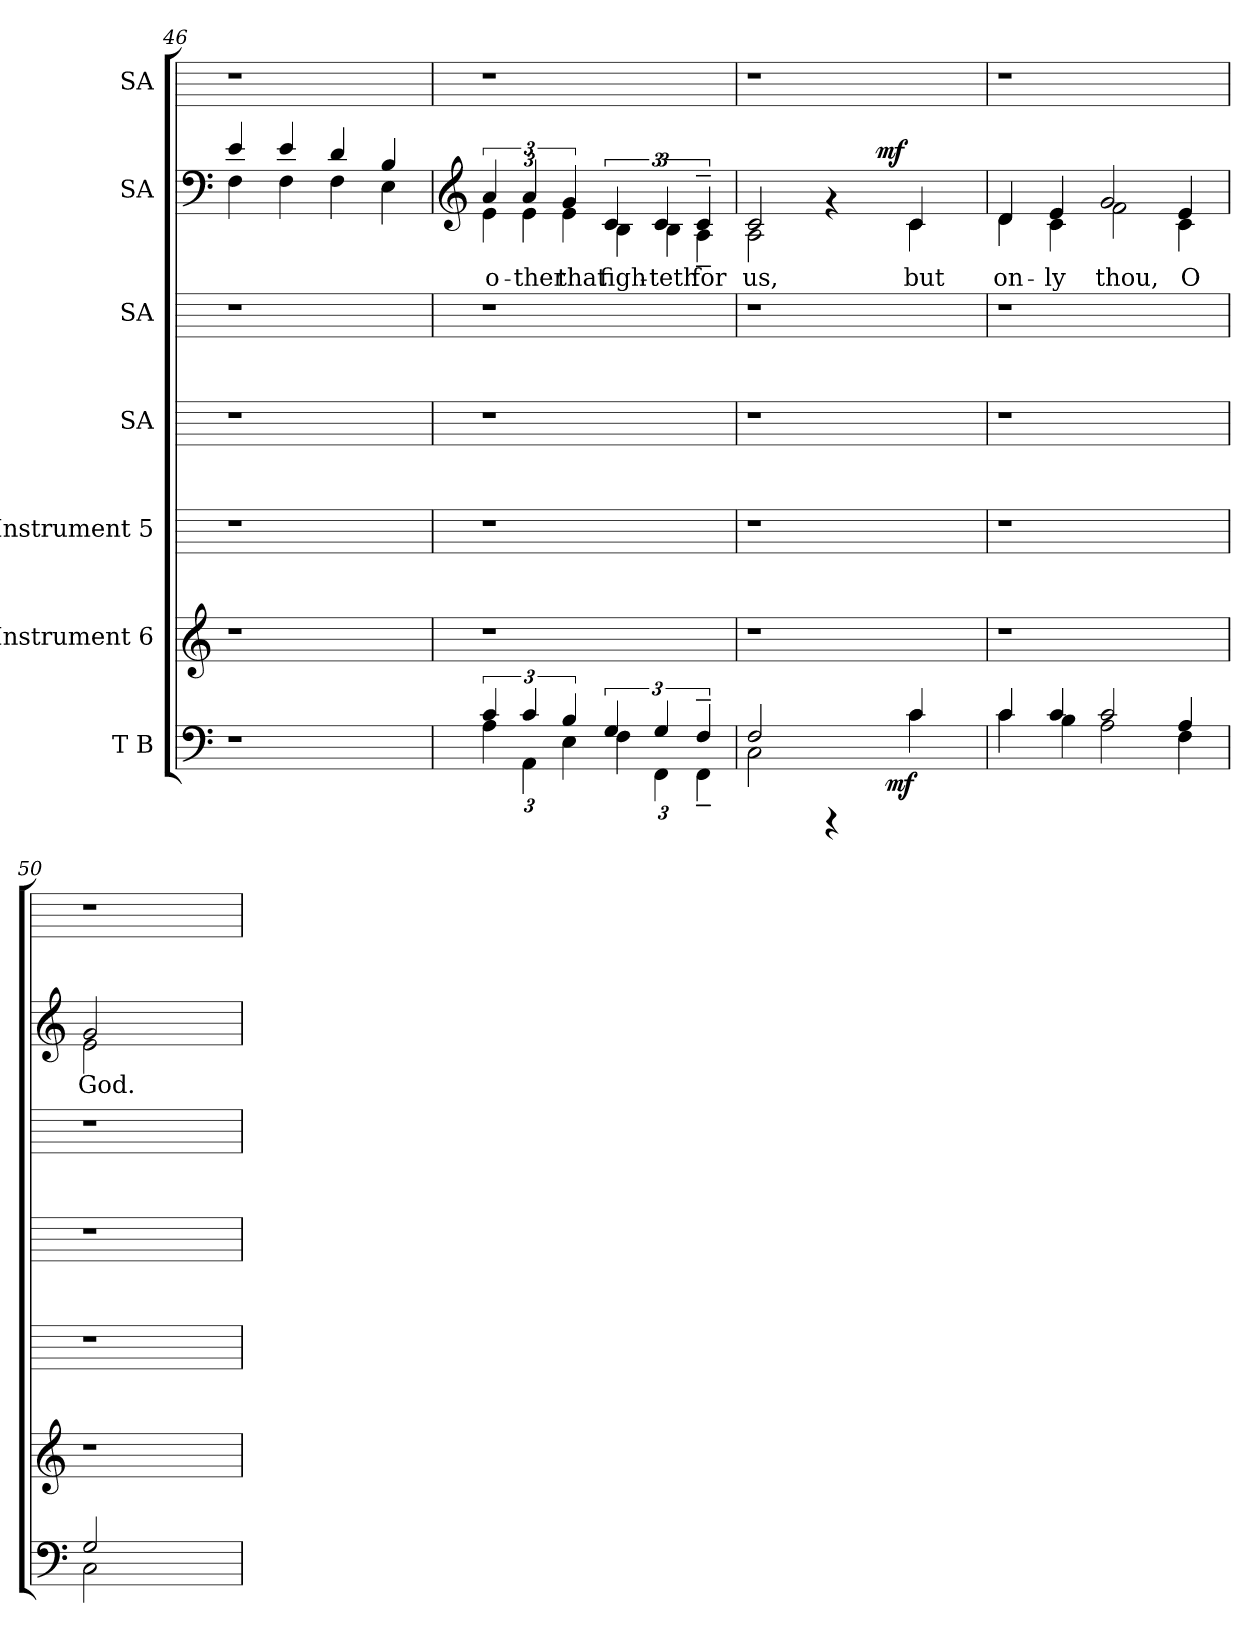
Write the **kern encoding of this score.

**kern	**dynam	**kern	**kern	**kern	**kern	**kern	**text	**dynam	**kern
*part7	*part7	*part6	*part5	*part4	*part3	*part2	*part2	*part2	*part1
*staff7	*staff7	*staff6	*staff5	*staff4	*staff3	*staff2	*staff2	*staff2	*staff1
*I"T  B	*	*I"Instrument 6	*I"Instrument 5	*I"SA	*I"SA	*I"SA	*	*	*I"SA
*clefF4	*	*clefG2	*	*	*	*clefF4	*	*	*
*k[]	*	*k[]	*k[]	*k[]	*k[]	*k[]	*	*	*k[]
*C:	*	*C:	*C:	*C:	*C:	*C:	*	*	*C:
=46	=46	=46	=46	=46	=46	=46	=46	=46	=46
*	*	*	*	*	*	*^	*	*	*
!	!	!	!	!	!	!	!	!LO:LY:b:cj	!	!
1r	.	1r	1r	1r	1r	4e/	4F\	.	.	1r
!	!	!	!	!	!	!	!	!LO:LY:b:cj	!	!
.	.	.	.	.	.	4e/	4F\	.	.	.
!	!	!	!	!	!	!	!	!LO:LY:b:cj	!	!
.	.	.	.	.	.	4d/	4F\	.	.	.
!	!	!	!	!	!	!	!	!LO:LY:b:cj	!	!
.	.	.	.	.	.	4B/	4E\	.	.	.
!!LO:LB:g=z
=47	=47	=47	=47	=47	=47	=47	=47	=47	=47	=47
*	*	*	*	*	*	*clefG2	*	*	*	*
*^	*	*	*	*	*	*	*	*	*	*
*	*Xbrackettup	*	*	*	*	*	*	*Xbrackettup	*	*	*
!	!	!	!	!	!	!	!	!	!LO:LY:b:cj	!	!
6c/	6A\	.	1r	1r	1r	1r	6a/	6e\	o-	.	1r
!	!	!	!	!	!	!	!	!	!LO:LY:b:cj	!	!
6c/	6AA\	.	.	.	.	.	6a/	6e\	-ther	.	.
!	!	!	!	!	!	!	!	!	!LO:LY:b:cj	!	!
6B/	6E\	.	.	.	.	.	6g/	6e\	that	.	.
!	!	!	!	!	!	!	!	!	!LO:LY:b:cj	!	!
6G/	6F\	.	.	.	.	.	6c/	6B\	figh-	.	.
!	!	!	!	!	!	!	!	!	!LO:LY:b:cj	!	!
6G/	6FF\	.	.	.	.	.	6c/	6B\	-teth	.	.
!	!	!	!	!	!	!	!	!	!LO:LY:b:cj	!	!
6F~>/	6FF~<\	.	.	.	.	.	6c~>/	6A~<\	for	.	.
=48	=48	=48	=48	=48	=48	=48	=48	=48	=48	=48	=48
!	!	!	!	!	!	!	!	!	!LO:LY:b:cj	!	!
*	*^	*	*	*	*	*	*	*^	*	*	*
2F/	2C\	2ryy	.	1r	1r	1r	1r	2c/	2A\	2ryy	us,	.	1r
4rCCC	4ryy	8.ryy	.	.	.	.	.	4rf	4ryy	8ryy	.	.	.
.	.	.	.	.	.	.	.	.	.	32.ryy	.	.	.
!	!	!	!	!	!	!	!	!	!	!	!	!LO:DY:a	!
.	.	.	.	.	.	.	.	.	.	4ryy	.	mf	.
!	!	!	!LO:DY:b	!	!	!	!	!	!	!	!	!	!
.	.	4ryy	mf	.	.	.	.	.	.	.	.	.	.
!	!	!	!	!	!	!	!	!	!	!	!LO:LY:b:cj	!	!
4c/	4c\	.	.	.	.	.	.	4c/	4c\	.	but	.	.
.	.	.	.	.	.	.	.	.	.	16ryy	.	.	.
.	.	16ryy	.	.	.	.	.	.	.	.	.	.	.
.	.	.	.	.	.	.	.	.	.	64ryy	.	.	.
=49	=49	=49	=49	=49	=49	=49	=49	=49	=49	=49	=49	=49	=49
!	!	!	!	!	!	!	!	!	!	!	!LO:LY:b:cj	!	!
*	*v	*v	*	*	*	*	*	*	*v	*v	*	*	*
4c/	4c\	.	1r	1r	1r	1r	4d/	4d\	on-	.	1r
!	!	!	!	!	!	!	!	!	!LO:LY:b:cj	!	!
4c/	4B\	.	.	.	.	.	4e/	4c\	-ly	.	.
!	!	!	!	!	!	!	!	!	!LO:LY:b:cj	!	!
2c/	2A\	.	.	.	.	.	2g/	2f\	thou,	.	.
!	!	!	!	!	!	!	!	!	!LO:LY:b:cj	!	!
4A/	4F\	.	4ryy	4ryy	4ryy	4ryy	4e/	4c\	O	.	4ryy
=50	=50	=50	=50	=50	=50	=50	=50	=50	=50	=50	=50
!	!	!	!	!	!	!	!	!	!LO:LY:b:cj	!	!
2G/	2C\	.	1r	1r	1r	1r	2g/	2e\	God.	.	1r
2ryy	2ryy	.	.	.	.	.	2ryy	2ryy	.	.	.
*v	*v	*	*	*	*	*	*v	*v	*	*	*
=	=	=	=	=	=	=	=	=	=
*-	*-	*-	*-	*-	*-	*-	*-	*-	*-
